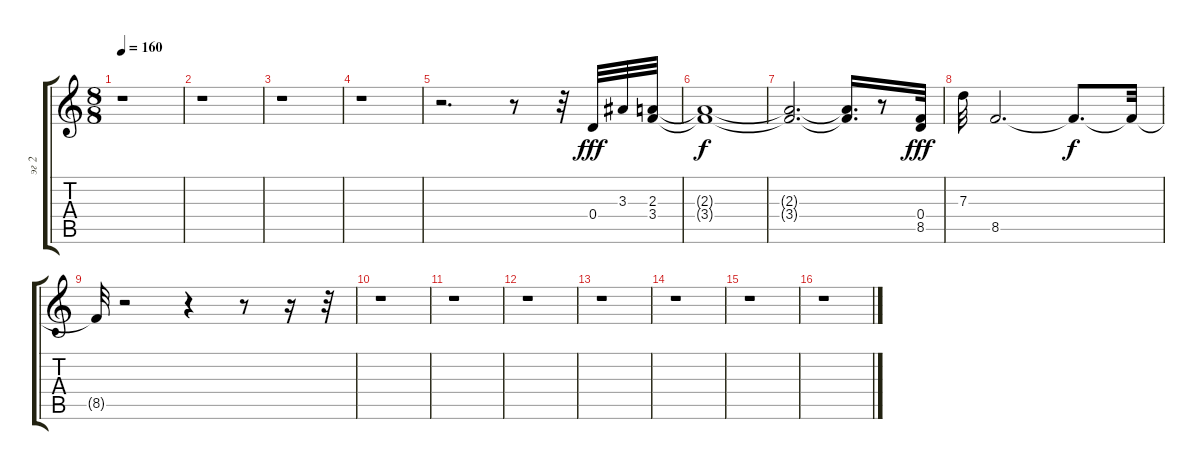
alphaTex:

\track ("эг 2" "эг 2") {instrument electricguitarclean}
\staff {score tabs}
\tuning (E4 B3 G3 D3 A2 E2) {hide}
\ts (8 8)
\tempo 160
\clef g2
\ks c
r.1{dy f} |
r.1 |
r.1 |
r.1 |
r.2{d} r.8 r.32 0.4.32{dy fff} 3.3.32 (2.3 3.4).32 |
(2.3{t} 3.4{t}).1{dy f} |
(2.3{t} 3.4{t}).2{d} (2.3{t} 3.4{t}).16{d} r.8 (0.4 8.5).32{dy fff} |
7.3.32 8.5.2{d} 8.5{t}.8{d dy f} 8.5{t}.32 |
8.5{t}.32 r.2 r.4 r.8 r.16 r.32 |
r.1 |
r.1 |
r.1 |
r.1 |
r.1 |
r.1 |
r.1
